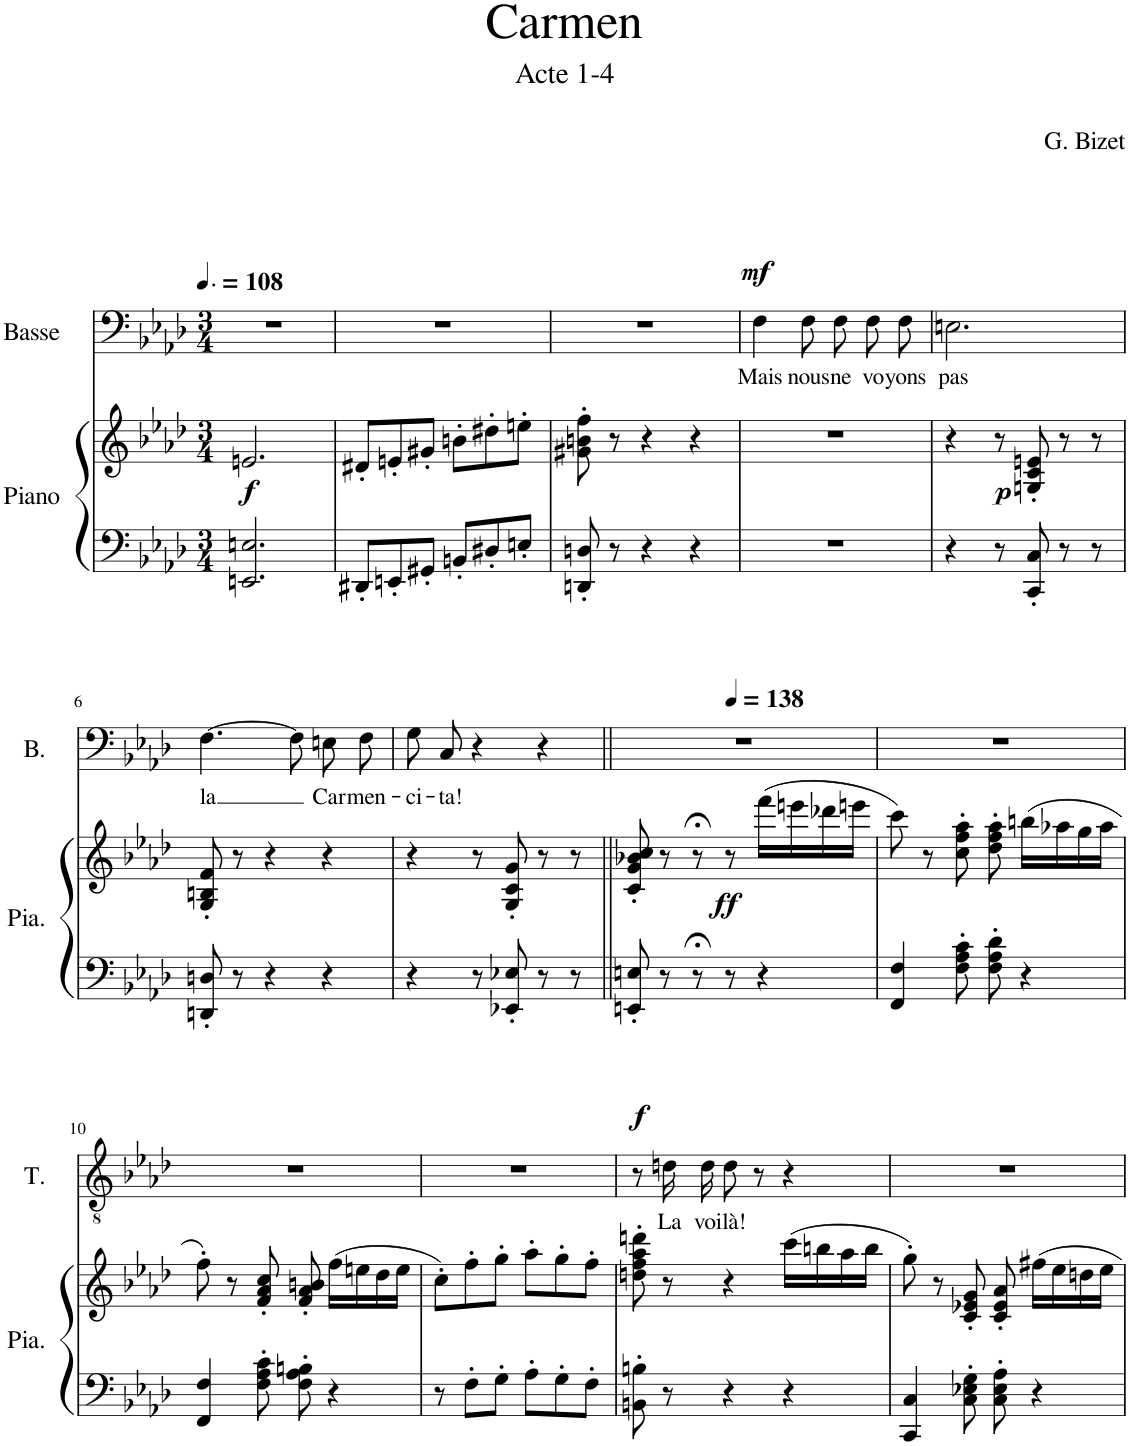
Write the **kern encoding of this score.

**kern	**kern	**dynam	**kern	**text	**dynam	**kern	**text	**dynam	**kern	**kern	**kern
*part6	*part6	*part6	*part5	*part5	*part5	*part4	*part4	*part4	*part3	*part2	*part1
*staff7	*staff6	*staff6/7	*staff5	*staff5	*staff5	*staff4	*staff4	*staff4	*staff3	*staff2	*staff1
*I"Piano	*	*	*I"Basse	*	*	*I"Ténor	*	*	*I"Alto	*I"Soprano	*I"Carmen
*I'Pia.	*	*	*I'B.	*	*	*I'T.	*	*	*I'A.	*I'S.	*I'Car.
*clefF4	*clefG2	*	*clefF4	*	*	*clefGv2	*	*	*clefG2	*clefG2	*clefG2
*k[b-e-a-d-]	*k[b-e-a-d-]	*	*k[b-e-a-d-]	*	*	*k[b-e-a-d-]	*	*	*k[b-e-a-d-]	*k[b-e-a-d-]	*k[b-e-a-d-]
*M3/4	*M3/4	*	*M3/4	*	*	*M3/4	*	*	*M3/4	*M3/4	*M3/4
*MM162	*MM162	*	*MM162	*	*	*MM162	*	*	*MM162	*MM162	*MM162
=1	=1	=1	=1	=1	=1	=1	=1	=1	=1	=1	=1
!	!	!LO:DY:b	!	!	!	!	!	!	!	!	!
2.EEn/ 2.En/	2.en/	f	2.r	.	.	2.r	.	.	2.r	2.r	2.r
=2	=2	=2	=2	=2	=2	=2	=2	=2	=2	=2	=2
8DD#X'/L	8d#X'/L	.	2.r	.	.	2.r	.	.	2.r	2.r	2.r
8EEn'/	8en'/	.	.	.	.	.	.	.	.	.	.
8GG#X'/J	8g#X'/J	.	.	.	.	.	.	.	.	.	.
8BBn'/L	8bn'\L	.	.	.	.	.	.	.	.	.	.
8D#X'/	8dd#X'\	.	.	.	.	.	.	.	.	.	.
8En'/J	8een'\J	.	.	.	.	.	.	.	.	.	.
=3	=3	=3	=3	=3	=3	=3	=3	=3	=3	=3	=3
8DDn/' 8Dn/'	8g#X\' 8bn\' 8ff\'	.	2.r	.	.	2.r	.	.	2.r	2.r	2.r
8r	8r	.	.	.	.	.	.	.	.	.	.
4r	4r	.	.	.	.	.	.	.	.	.	.
4r	4r	.	.	.	.	.	.	.	.	.	.
=4	=4	=4	=4	=4	=4	=4	=4	=4	=4	=4	=4
!	!	!	!	!LO:LY:b	!LO:DY:a	!	!	!	!	!	!
2.r	2.r	.	4F\	Mais	mf	2.r	.	.	2.r	2.r	2.r
!	!	!	!	!LO:LY:b	!	!	!	!	!	!	!
.	.	.	8F\L	nous	.	.	.	.	.	.	.
!	!	!	!	!LO:LY:b	!	!	!	!	!	!	!
.	.	.	8F\J	ne	.	.	.	.	.	.	.
!	!	!	!	!LO:LY:b	!	!	!	!	!	!	!
.	.	.	8F\L	vo-	.	.	.	.	.	.	.
!	!	!	!	!LO:LY:b	!	!	!	!	!	!	!
.	.	.	8F\J	-yons	.	.	.	.	.	.	.
=5	=5	=5	=5	=5	=5	=5	=5	=5	=5	=5	=5
!	!	!	!	!LO:LY:b	!	!	!	!	!	!	!
4r	4r	.	2.En\	pas	.	2.r	.	.	2.r	2.r	2.r
!	!	!LO:DY:b	!	!	!	!	!	!	!	!	!
8r	8r	p	.	.	.	.	.	.	.	.	.
8CC/' 8C/'	8Gn/' 8c/' 8en/'	.	.	.	.	.	.	.	.	.	.
8r	8r	.	.	.	.	.	.	.	.	.	.
8r	8r	.	.	.	.	.	.	.	.	.	.
!!LO:LB:g=z
=6	=6	=6	=6	=6	=6	=6	=6	=6	=6	=6	=6
!	!	!	!	!LO:LY:b	!	!	!	!	!	!	!
8DDn/' 8Dn/'	8G/' 8Bn/' 8f/'	.	[4.F\	la	.	2.r	.	.	2.r	2.r	2.r
8r	8r	.	.	.	.	.	.	.	.	.	.
4r	4r	.	.	.	.	.	.	.	.	.	.
.	.	.	8F\]	.	.	.	.	.	.	.	.
!	!	!	!	!LO:LY:b	!	!	!	!	!	!	!
4r	4r	.	8En\L	Car-	.	.	.	.	.	.	.
!	!	!	!	!LO:LY:b	!	!	!	!	!	!	!
.	.	.	8F\J	-men-	.	.	.	.	.	.	.
=7	=7	=7	=7	=7	=7	=7	=7	=7	=7	=7	=7
!	!	!	!	!LO:LY:b	!	!	!	!	!	!	!
4r	4r	.	8G\L	-ci-	.	2.r	.	.	2.r	2.r	2.r
!	!	!	!	!LO:LY:b	!	!	!	!	!	!	!
.	.	.	8C\J	-ta!	.	.	.	.	.	.	.
8r	8r	.	4r	.	.	.	.	.	.	.	.
8EE-X/' 8E-X/'	8G/' 8c/' 8g/'	.	.	.	.	.	.	.	.	.	.
8r	8r	.	4r	.	.	.	.	.	.	.	.
8r	8r	.	.	.	.	.	.	.	.	.	.
=8||	=8||	=8||	=8||	=8||	=8||	=8||	=8||	=8||	=8||	=8||	=8||
*	*	*	*	*	*	*	*	*	*	*	*^
8EEn/' 8En/'	8c/' 8g/' 8b-X/' 8cc/'	.	2.r	.	.	2.r	.	.	2.r	2.r	2.r	4.ryy
8r	8r	.	.	.	.	.	.	.	.	.	.	.
8r;<	8r;<	.	.	.	.	.	.	.	.	.	.	.
*	*	*	*	*	*	*	*	*	*	*	*MM138	*
!	!	!LO:DY:b	!	!	!	!	!	!	!	!	!	!
8r	8r	ff	.	.	.	.	.	.	.	.	.	4.ryy
4r	(16fff\LL	.	.	.	.	.	.	.	.	.	.	.
.	16eeen\	.	.	.	.	.	.	.	.	.	.	.
.	16ddd-X\	.	.	.	.	.	.	.	.	.	.	.
.	16eeen\JJ	.	.	.	.	.	.	.	.	.	.	.
*	*	*	*	*	*	*	*	*	*	*	*v	*v
=9	=9	=9	=9	=9	=9	=9	=9	=9	=9	=9	=9
4FF/ 4F/	8ccc\)	.	2.r	.	.	2.r	.	.	2.r	2.r	2.r
.	8r	.	.	.	.	.	.	.	.	.	.
8F\' 8A-\' 8c\'	8cc\' 8ff\' 8aa-\'	.	.	.	.	.	.	.	.	.	.
8F\' 8A-\' 8d-\'	8dd-\' 8ff\' 8aa-\'	.	.	.	.	.	.	.	.	.	.
4r	(16bbn\LL	.	.	.	.	.	.	.	.	.	.
.	16aa-X\	.	.	.	.	.	.	.	.	.	.
.	16gg\	.	.	.	.	.	.	.	.	.	.
.	16aa-\JJ	.	.	.	.	.	.	.	.	.	.
!!LO:LB:g=z
=10	=10	=10	=10	=10	=10	=10	=10	=10	=10	=10	=10
4FF/ 4F/	8ff'\)	.	2.r	.	.	2.r	.	.	2.r	2.r	2.r
.	8r	.	.	.	.	.	.	.	.	.	.
8F\' 8A-\' 8c\'	8f/' 8a-/' 8cc/'	.	.	.	.	.	.	.	.	.	.
8F\' 8A-\' 8Bn\'	8f/' 8a-/' 8bn/'	.	.	.	.	.	.	.	.	.	.
4r	(16ff\LL	.	.	.	.	.	.	.	.	.	.
.	16een\	.	.	.	.	.	.	.	.	.	.
.	16dd-\	.	.	.	.	.	.	.	.	.	.
.	16ee\JJ	.	.	.	.	.	.	.	.	.	.
=11	=11	=11	=11	=11	=11	=11	=11	=11	=11	=11	=11
8r	8cc'\L)	.	2.r	.	.	2.r	.	.	2.r	2.r	2.r
8F'\L	8ff'\	.	.	.	.	.	.	.	.	.	.
8G'\J	8gg'\J	.	.	.	.	.	.	.	.	.	.
8A-'\L	8aa-'\L	.	.	.	.	.	.	.	.	.	.
8G'\	8gg'\	.	.	.	.	.	.	.	.	.	.
8F'\J	8ff'\J	.	.	.	.	.	.	.	.	.	.
=12	=12	=12	=12	=12	=12	=12	=12	=12	=12	=12	=12
!	!	!	!	!	!	!	!	!LO:DY:a	!	!	!
8BBn\' 8Bn\'	8ddn\' 8ff\' 8aa-\' 8dddn\'	.	2.r	.	.	8r	.	f	2.r	2.r	2.r
!	!	!	!	!	!	!	!LO:LY:b	!	!	!	!
8r	8r	.	.	.	.	16dn\LL	La	.	.	.	.
!	!	!	!	!	!	!	!LO:LY:b	!	!	!	!
.	.	.	.	.	.	16d\JJ	voi-	.	.	.	.
!	!	!	!	!	!	!	!LO:LY:b	!	!	!	!
4r	4r	.	.	.	.	8d\	-là!	.	.	.	.
.	.	.	.	.	.	8r	.	.	.	.	.
4r	(16ccc\LL	.	.	.	.	4r	.	.	.	.	.
.	16bbn\	.	.	.	.	.	.	.	.	.	.
.	16aa-\	.	.	.	.	.	.	.	.	.	.
.	16bb\JJ	.	.	.	.	.	.	.	.	.	.
=13	=13	=13	=13	=13	=13	=13	=13	=13	=13	=13	=13
4CC/ 4C/	8gg'\)	.	2.r	.	.	2.r	.	.	2.r	2.r	2.r
.	8r	.	.	.	.	.	.	.	.	.	.
8C\' 8E-X\' 8G\'	8c/' 8e-X/' 8g/'	.	.	.	.	.	.	.	.	.	.
8C\' 8E-\' 8A-\'	8c/' 8e-/' 8a-/'	.	.	.	.	.	.	.	.	.	.
4r	16ff#X\LL	.	.	.	.	.	.	.	.	.	.
.	16ee-\	.	.	.	.	.	.	.	.	.	.
.	16ddn\	.	.	.	.	.	.	.	.	.	.
.	16ee-\JJ	.	.	.	.	.	.	.	.	.	.
=	=	=	=	=	=	=	=	=	=	=	=
*-	*-	*-	*-	*-	*-	*-	*-	*-	*-	*-	*-
